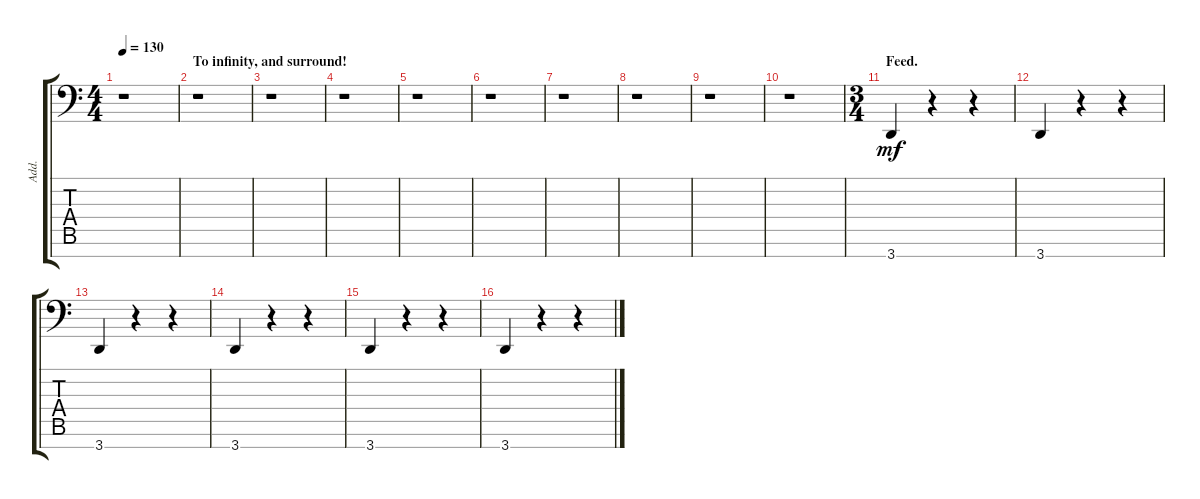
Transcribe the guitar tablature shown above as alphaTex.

\track ("Add." "Add.") {instrument distortionguitar}
\staff {score tabs}
\tuning (Eb4 B3 Gb3 B2 Gb2 B1 B0) {hide}
\ts (4 4)
\tempo 130
\clef f4
\ks c
r.1{dy pp} |
\section ("" "To infinity, and surround!")
r.1 |
r.1 |
r.1 |
r.1 |
r.1 |
r.1 |
r.1 |
r.1 |
r.1 |
\ts (3 4)
\section ("" "Feed.")
3.7.4{dy mf} r.4 r.4 |
3.7.4 r.4 r.4 |
3.7.4 r.4 r.4 |
3.7.4 r.4 r.4 |
3.7.4 r.4 r.4 |
3.7.4 r.4 r.4
